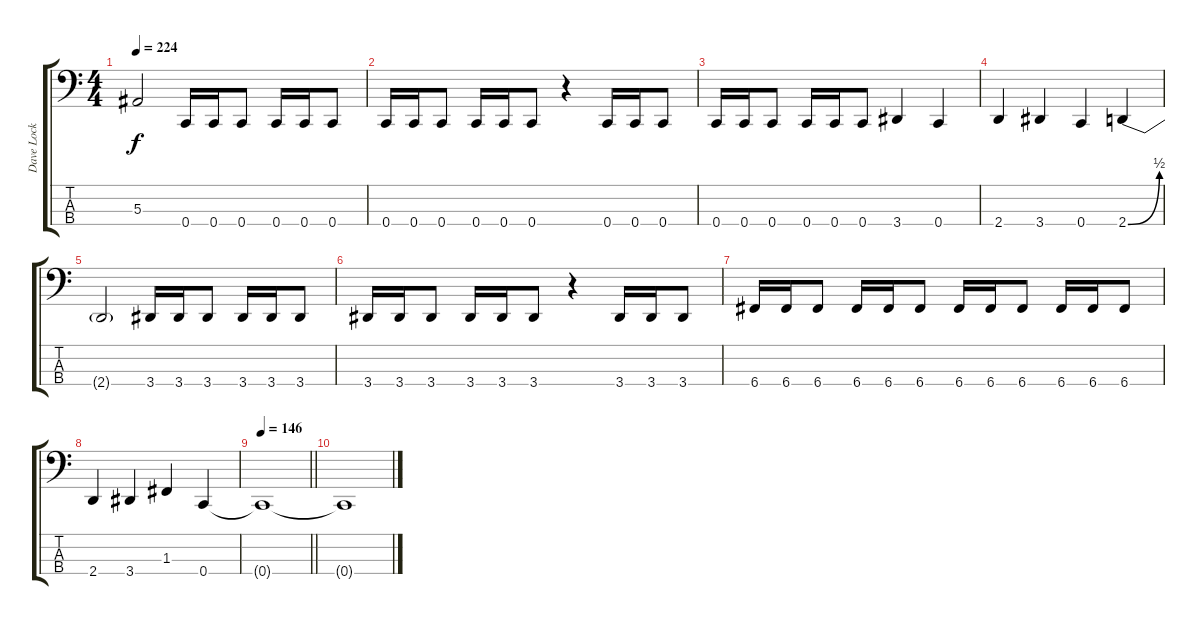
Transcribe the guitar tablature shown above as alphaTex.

\track ("Dave Lock" "Dave Lock") {instrument electricbassfinger}
\staff {score tabs}
\tuning (Eb2 Bb1 F1 C1) {hide}
\ts (4 4)
\tempo 224
\clef f4
\ks c
5.3{t}.2{dy f} 0.4.16 0.4.16 0.4.8 0.4.16 0.4.16 0.4.8 |
0.4.16 0.4.16 0.4.8 0.4.16 0.4.16 0.4.8 r.4 0.4.16 0.4.16 0.4.8 |
0.4.16 0.4.16 0.4.8 0.4.16 0.4.16 0.4.8 3.4.4 0.4.4 |
2.4.4 3.4.4 0.4.4 2.4{be (bend 0 0 60 2)}.4 |
2.4{t}.2 3.4.16 3.4.16 3.4.8 3.4.16 3.4.16 3.4.8 |
3.4.16 3.4.16 3.4.8 3.4.16 3.4.16 3.4.8 r.4 3.4.16 3.4.16 3.4.8 |
6.4.16 6.4.16 6.4.8 6.4.16 6.4.16 6.4.8 6.4.16 6.4.16 6.4.8 6.4.16 6.4.16 6.4.8 |
2.4.4 3.4.4 1.3.4 0.4.4 |
\tempo 146
\barLineRight lightlight
0.4{t}.1 |
0.4{t}.1
